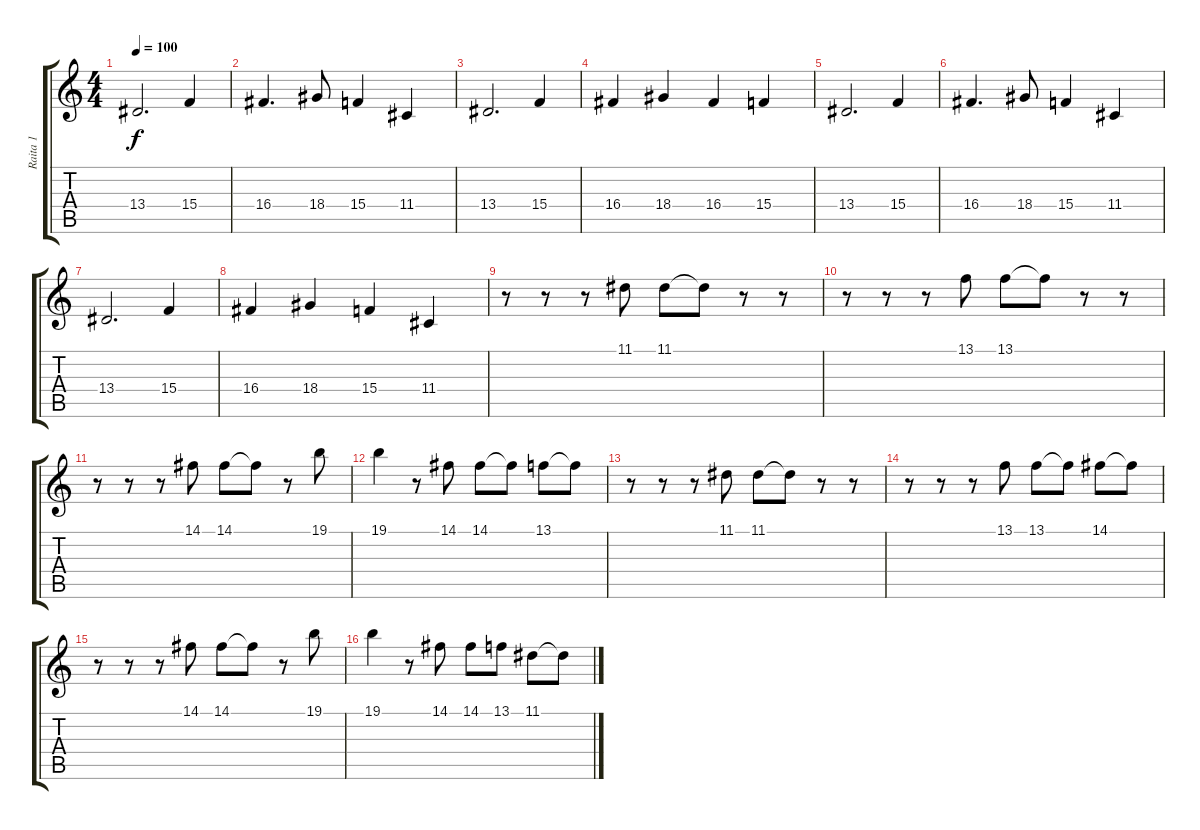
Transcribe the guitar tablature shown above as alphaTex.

\track ("Raita 1" "Raita 1") {instrument flute}
\staff {score tabs}
\tuning (E4 B3 G3 D3 A2 E2) {hide}
\ts (4 4)
\tempo 100
\clef g2
\ks c
13.4.2{d dy f volume 13} 15.4.4 |
16.4.4{d} 18.4.8 15.4.4 11.4.4 |
13.4.2{d} 15.4.4 |
16.4.4 18.4.4 16.4.4 15.4.4 |
13.4.2{d} 15.4.4 |
16.4.4{d} 18.4.8 15.4.4 11.4.4 |
13.4.2{d} 15.4.4 |
16.4.4 18.4.4 15.4.4 11.4.4 |
r.8 r.8 r.8 11.1.8 11.1.8 11.1{t}.8 r.8 r.8 |
r.8 r.8 r.8 13.1.8 13.1.8 13.1{t}.8 r.8 r.8 |
r.8 r.8 r.8 14.1.8 14.1.8 14.1{t}.8 r.8 19.1.8 |
19.1.4 r.8 14.1.8 14.1.8 14.1{t}.8 13.1.8 13.1{t}.8 |
r.8 r.8 r.8 11.1.8 11.1.8 11.1{t}.8 r.8 r.8 |
r.8 r.8 r.8 13.1.8 13.1.8 13.1{t}.8 14.1.8 14.1{t}.8 |
r.8 r.8 r.8 14.1.8 14.1.8 14.1{t}.8 r.8 19.1.8 |
19.1.4 r.8 14.1.8 14.1.8 13.1.8 11.1.8 11.1{t}.8
